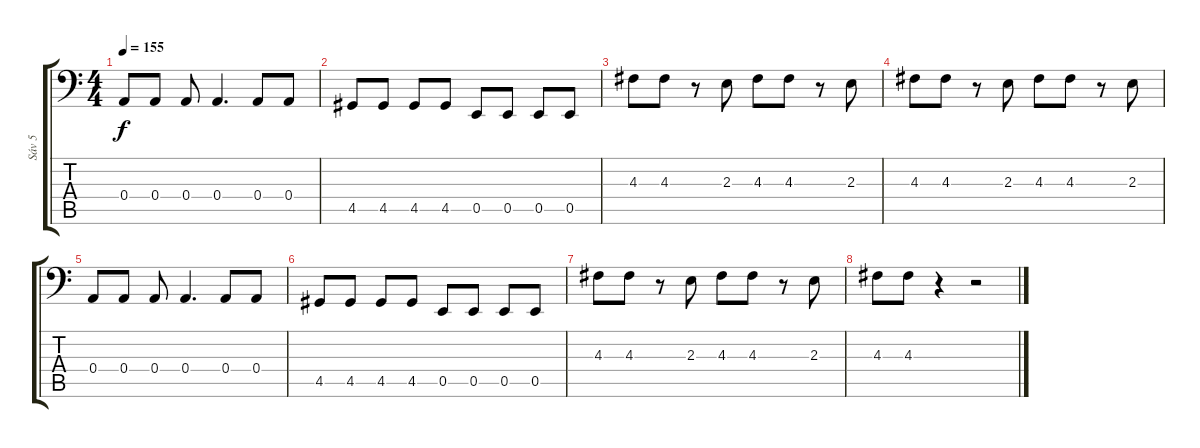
\track ("Sáv 5" "Sáv 5") {instrument electricbassfinger}
\staff {score tabs}
\tuning (C3 G2 D2 A1 E1 B0) {hide}
\ts (4 4)
\tempo 155
\clef f4
\ks c
0.4.8{dy f} 0.4.8 0.4.8 0.4.4{d} 0.4.8 0.4.8 |
4.5.8 4.5.8 4.5.8 4.5.8 0.5.8 0.5.8 0.5.8 0.5.8 |
4.3.8 4.3.8 r.8 2.3.8 4.3.8 4.3.8 r.8 2.3.8 |
4.3.8 4.3.8 r.8 2.3.8 4.3.8 4.3.8 r.8 2.3.8 |
0.4.8 0.4.8 0.4.8 0.4.4{d} 0.4.8 0.4.8 |
4.5.8 4.5.8 4.5.8 4.5.8 0.5.8 0.5.8 0.5.8 0.5.8 |
4.3.8 4.3.8 r.8 2.3.8 4.3.8 4.3.8 r.8 2.3.8 |
4.3.8 4.3.8 r.4 r.2
